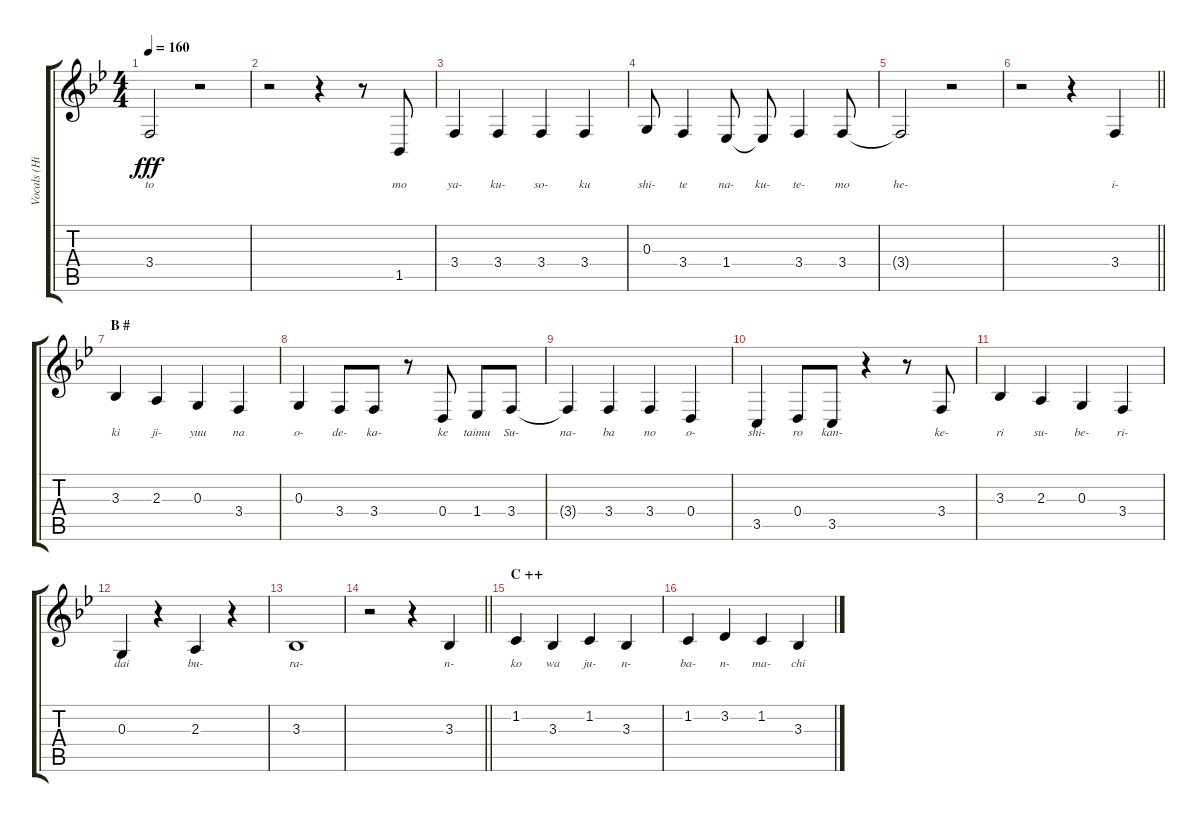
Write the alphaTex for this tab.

\track ("Vocals (Hirasawa Yui)" "Vocals (Hi") {instrument altosax}
\staff {score tabs}
\tuning (E4 B3 G3 D3 A2 E2) {hide}
\ts (4 4)
\tempo 160
\clef g2
\ks bb
3.4{t}.2{lyrics (0 "to") lyrics (1 "") lyrics (2 "") lyrics (3 "") lyrics (4 "") dy fff} r.2 |
r.2 r.4 r.8 1.5.8{lyrics (0 "mo") lyrics (1 "") lyrics (2 "") lyrics (3 "") lyrics (4 "")} |
3.4.4{lyrics (0 "ya-") lyrics (1 "") lyrics (2 "") lyrics (3 "") lyrics (4 "")} 3.4.4{lyrics (0 "ku-") lyrics (1 "") lyrics (2 "") lyrics (3 "") lyrics (4 "")} 3.4.4{lyrics (0 "so-") lyrics (1 "") lyrics (2 "") lyrics (3 "") lyrics (4 "")} 3.4.4{lyrics (0 "ku") lyrics (1 "") lyrics (2 "") lyrics (3 "") lyrics (4 "")} |
0.3.8{lyrics (0 "shi-") lyrics (1 "") lyrics (2 "") lyrics (3 "") lyrics (4 "")} 3.4.4{lyrics (0 "te") lyrics (1 "") lyrics (2 "") lyrics (3 "") lyrics (4 "")} 1.4.8{lyrics (0 "na-") lyrics (1 "") lyrics (2 "") lyrics (3 "") lyrics (4 "")} 1.4{t}.8{lyrics (0 "ku-") lyrics (1 "") lyrics (2 "") lyrics (3 "") lyrics (4 "")} 3.4.4{lyrics (0 "te-") lyrics (1 "") lyrics (2 "") lyrics (3 "") lyrics (4 "")} 3.4.8{lyrics (0 "mo") lyrics (1 "") lyrics (2 "") lyrics (3 "") lyrics (4 "")} |
3.4{t}.2{lyrics (0 "he-") lyrics (1 "") lyrics (2 "") lyrics (3 "") lyrics (4 "")} r.2 |
\barLineRight lightlight
r.2 r.4 3.4.4{lyrics (0 "i-") lyrics (1 "") lyrics (2 "") lyrics (3 "") lyrics (4 "")} |
\section ("" "B #")
3.3.4{lyrics (0 "ki") lyrics (1 "") lyrics (2 "") lyrics (3 "") lyrics (4 "")} 2.3.4{lyrics (0 "ji-") lyrics (1 "") lyrics (2 "") lyrics (3 "") lyrics (4 "")} 0.3.4{lyrics (0 "yuu") lyrics (1 "") lyrics (2 "") lyrics (3 "") lyrics (4 "")} 3.4.4{lyrics (0 "na") lyrics (1 "") lyrics (2 "") lyrics (3 "") lyrics (4 "")} |
0.3.4{lyrics (0 "o-") lyrics (1 "") lyrics (2 "") lyrics (3 "") lyrics (4 "")} 3.4.8{lyrics (0 "de-") lyrics (1 "") lyrics (2 "") lyrics (3 "") lyrics (4 "")} 3.4.8{lyrics (0 "ka-") lyrics (1 "") lyrics (2 "") lyrics (3 "") lyrics (4 "")} r.8 0.4.8{lyrics (0 "ke") lyrics (1 "") lyrics (2 "") lyrics (3 "") lyrics (4 "")} 1.4.8{lyrics (0 "taimu") lyrics (1 "") lyrics (2 "") lyrics (3 "") lyrics (4 "")} 3.4.8{lyrics (0 "Su-") lyrics (1 "") lyrics (2 "") lyrics (3 "") lyrics (4 "")} |
3.4{t}.4{lyrics (0 "na-") lyrics (1 "") lyrics (2 "") lyrics (3 "") lyrics (4 "")} 3.4.4{lyrics (0 "ba") lyrics (1 "") lyrics (2 "") lyrics (3 "") lyrics (4 "")} 3.4.4{lyrics (0 "no") lyrics (1 "") lyrics (2 "") lyrics (3 "") lyrics (4 "")} 0.4.4{lyrics (0 "o-") lyrics (1 "") lyrics (2 "") lyrics (3 "") lyrics (4 "")} |
3.5.4{lyrics (0 "shi-") lyrics (1 "") lyrics (2 "") lyrics (3 "") lyrics (4 "")} 0.4.8{lyrics (0 "ro") lyrics (1 "") lyrics (2 "") lyrics (3 "") lyrics (4 "")} 3.5.8{lyrics (0 "kan-") lyrics (1 "") lyrics (2 "") lyrics (3 "") lyrics (4 "")} r.4 r.8 3.4.8{lyrics (0 "ke-") lyrics (1 "") lyrics (2 "") lyrics (3 "") lyrics (4 "")} |
3.3.4{lyrics (0 "ri") lyrics (1 "") lyrics (2 "") lyrics (3 "") lyrics (4 "")} 2.3.4{lyrics (0 "su-") lyrics (1 "") lyrics (2 "") lyrics (3 "") lyrics (4 "")} 0.3.4{lyrics (0 "be-") lyrics (1 "") lyrics (2 "") lyrics (3 "") lyrics (4 "")} 3.4.4{lyrics (0 "ri-") lyrics (1 "") lyrics (2 "") lyrics (3 "") lyrics (4 "")} |
0.3.4{lyrics (0 "dai") lyrics (1 "") lyrics (2 "") lyrics (3 "") lyrics (4 "")} r.4 2.3.4{lyrics (0 "bu-") lyrics (1 "") lyrics (2 "") lyrics (3 "") lyrics (4 "")} r.4 |
3.3.1{lyrics (0 "ra-") lyrics (1 "") lyrics (2 "") lyrics (3 "") lyrics (4 "")} |
\barLineRight lightlight
r.2 r.4 3.3.4{lyrics (0 "n-") lyrics (1 "") lyrics (2 "") lyrics (3 "") lyrics (4 "")} |
\section ("" "C ++")
1.2.4{lyrics (0 "ko") lyrics (1 "") lyrics (2 "") lyrics (3 "") lyrics (4 "")} 3.3.4{lyrics (0 "wa") lyrics (1 "") lyrics (2 "") lyrics (3 "") lyrics (4 "")} 1.2.4{lyrics (0 "ju-") lyrics (1 "") lyrics (2 "") lyrics (3 "") lyrics (4 "")} 3.3.4{lyrics (0 "n-") lyrics (1 "") lyrics (2 "") lyrics (3 "") lyrics (4 "")} |
1.2.4{lyrics (0 "ba-") lyrics (1 "") lyrics (2 "") lyrics (3 "") lyrics (4 "")} 3.2.4{lyrics (0 "n-") lyrics (1 "") lyrics (2 "") lyrics (3 "") lyrics (4 "")} 1.2.4{lyrics (0 "ma-") lyrics (1 "") lyrics (2 "") lyrics (3 "") lyrics (4 "")} 3.3.4{lyrics (0 "chi") lyrics (1 "") lyrics (2 "") lyrics (3 "") lyrics (4 "")}
